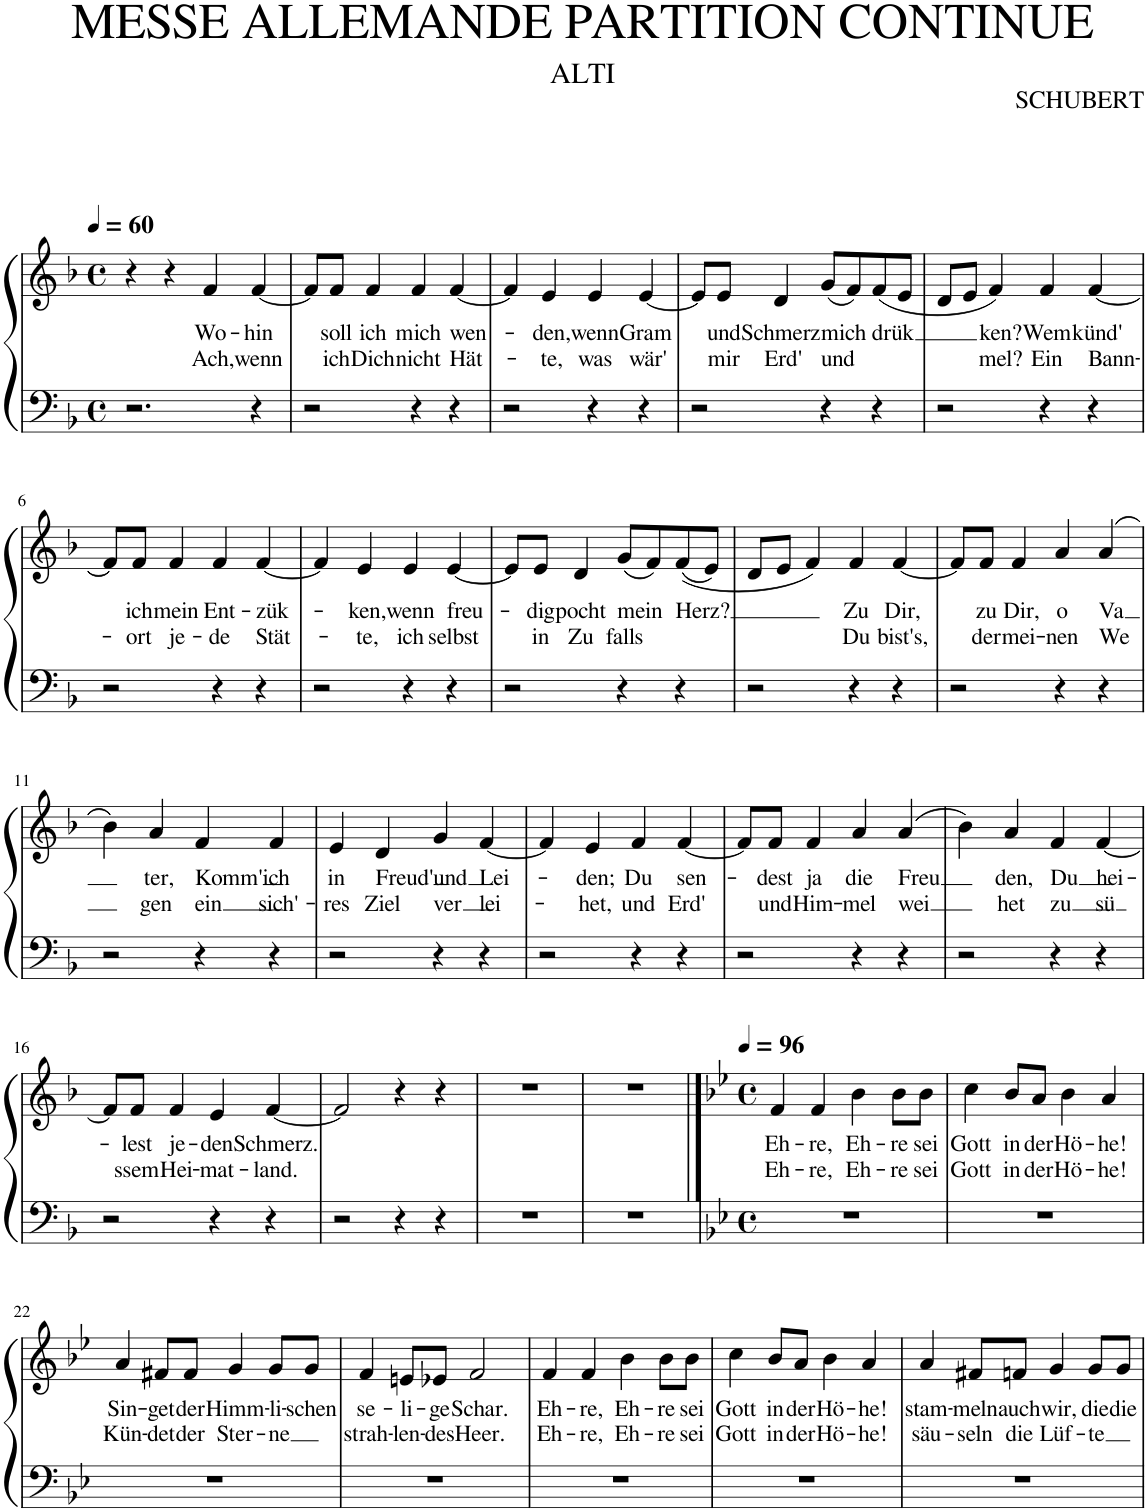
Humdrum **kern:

**kern	**kern	**text	**text
*part1	*part1	*part1	*part1
*staff2	*staff1	*staff1	*staff1
*I"Piano	*	*	*
*I'Pno.	*	*	*
*clefF4	*clefG2	*	*
*k[b-]	*k[b-]	*	*
*M4/4	*M4/4	*	*
*met(c)	*met(c)	*	*
*MM60	*MM60	*	*
=1	=1	=1	=1
2.r	4r	.	.
.	4r	.	.
!	!	!LO:LY:b	!LO:LY:b
.	4f/	Wo-	Ach,
!	!	!LO:LY:b	!LO:LY:b
4r	[4f/	-hin	wenn
=2	=2	=2	=2
2r	8f/L]	.	.
!	!	!LO:LY:b	!LO:LY:b
.	8f/J	soll	ich
!	!	!LO:LY:b	!LO:LY:b
.	4f/	ich	Dich
!	!	!LO:LY:b	!LO:LY:b
4r	4f/	mich	nicht
!	!	!LO:LY:b	!LO:LY:b
4r	[4f/	wen-	Hät-
=3	=3	=3	=3
2r	4f/]	.	.
!	!	!LO:LY:b	!LO:LY:b
.	4e/	-den,	-te,
!	!	!LO:LY:b	!LO:LY:b
4r	4e/	wenn	was
!	!	!LO:LY:b	!LO:LY:b
4r	[4e/	Gram	wär'
=4	=4	=4	=4
2r	8e/L]	.	.
!	!	!LO:LY:b	!LO:LY:b
.	8e/J	und	mir
!	!	!LO:LY:b	!LO:LY:b
.	4d/	Schmerz	Erd'
!	!	!LO:LY:b	!LO:LY:b
4r	(8g/L	mich	und
.	8f/)	.	.
!	!	!LO:LY:b	!
4r	(8f/	drük	.
.	8e/J	.	.
=5	=5	=5	=5
2r	8d/L	.	.
.	8e/J	.	.
!	!	!LO:LY:b	!LO:LY:b
.	4f/)	ken?	-mel?
!	!	!LO:LY:b	!LO:LY:b
4r	4f/	Wem	Ein
!	!	!LO:LY:b	!LO:LY:b
4r	[4f/	künd'	Bann-
!!LO:LB:g=z
=6	=6	=6	=6
2r	8f/L]	.	.
!	!	!LO:LY:b	!LO:LY:b
.	8f/J	ich	-ort
!	!	!LO:LY:b	!LO:LY:b
.	4f/	mein	je-
!	!	!LO:LY:b	!LO:LY:b
4r	4f/	Ent-	-de
!	!	!LO:LY:b	!LO:LY:b
4r	[4f/	-zük-	Stät-
=7	=7	=7	=7
2r	4f/]	.	.
!	!	!LO:LY:b	!LO:LY:b
.	4e/	-ken,	-te,
!	!	!LO:LY:b	!LO:LY:b
4r	4e/	wenn	ich
!	!	!LO:LY:b	!LO:LY:b
4r	[4e/	freu-	selbst
=8	=8	=8	=8
2r	8e/L]	.	.
!	!	!LO:LY:b	!LO:LY:b
.	8e/J	-dig	in
!	!	!LO:LY:b	!LO:LY:b
.	4d/	pocht	Zu
!	!	!LO:LY:b	!LO:LY:b
4r	(8g/L	mein	falls
.	8f/)	.	.
!	!	!LO:LY:b	!
4r	((8f/	Herz?	.
.	8e/J)	.	.
=9	=9	=9	=9
2r	8d/L	.	.
.	8e/J	.	.
.	4f/)	.	.
!	!	!LO:LY:b	!LO:LY:b
4r	4f/	Zu	Du
!	!	!LO:LY:b	!LO:LY:b
4r	[4f/	Dir,	bist's,
=10	=10	=10	=10
2r	8f/L]	.	.
!	!	!LO:LY:b	!LO:LY:b
.	8f/J	zu	der
!	!	!LO:LY:b	!LO:LY:b
.	4f/	Dir,	mei-
!	!	!LO:LY:b	!LO:LY:b
4r	4a/	o	-nen
!	!	!LO:LY:b	!LO:LY:b
4r	(4a/	Va	We
!!LO:LB:g=z
=11	=11	=11	=11
2r	4b-\)	.	.
!	!	!LO:LY:b	!LO:LY:b
.	4a/	ter,	gen
!	!	!LO:LY:b	!LO:LY:b
4r	4f/	Komm'	ein
!	!	!LO:LY:b	!LO:LY:b
4r	4f/	ich	sich'-
=12	=12	=12	=12
!	!	!LO:LY:b	!LO:LY:b
2r	4e/	in	-res
!	!	!LO:LY:b	!LO:LY:b
.	4d/	Freud'	Ziel
!	!	!LO:LY:b	!LO:LY:b
4r	4g/	und	ver
!	!	!LO:LY:b	!LO:LY:b
4r	[4f/	Lei-	lei-
=13	=13	=13	=13
2r	4f/]	.	.
!	!	!LO:LY:b	!LO:LY:b
.	4e/	-den;	-het,
!	!	!LO:LY:b	!LO:LY:b
4r	4f/	Du	und
!	!	!LO:LY:b	!LO:LY:b
4r	[4f/	sen-	Erd'
=14	=14	=14	=14
2r	8f/L]	.	.
!	!	!LO:LY:b	!LO:LY:b
.	8f/J	-dest	und
!	!	!LO:LY:b	!LO:LY:b
.	4f/	ja	Him-
!	!	!LO:LY:b	!LO:LY:b
4r	4a/	die	-mel
!	!	!LO:LY:b	!LO:LY:b
4r	(4a/	Freu	wei
=15	=15	=15	=15
2r	4b-\)	.	.
!	!	!LO:LY:b	!LO:LY:b
.	4a/	den,	het
!	!	!LO:LY:b	!LO:LY:b
4r	4f/	Du	zu
!	!	!LO:LY:b	!LO:LY:b
4r	[4f/	hei-	sü
!!LO:LB:g=z
=16	=16	=16	=16
2r	8f/L]	.	.
!	!	!LO:LY:b	!LO:LY:b
.	8f/J	-lest	ssem
!	!	!LO:LY:b	!LO:LY:b
.	4f/	je-	Hei-
!	!	!LO:LY:b	!LO:LY:b
4r	4e/	-den	-mat-
!	!	!LO:LY:b	!LO:LY:b
4r	[4f/	Schmerz.	-land.
=17	=17	=17	=17
2r	2f/]	.	.
4r	4r	.	.
4r	4r	.	.
=18	=18	=18	=18
1r	1r	.	.
=19	=19	=19	=19
1r	1r	.	.
==20	==20	==20	==20
*k[b-e-]	*k[b-e-]	*	*
*M4/4	*M4/4	*	*
*met(c)	*met(c)	*	*
*	*MM96	*	*
!	!	!LO:LY:b	!LO:LY:b
1r	4f/	Eh-	Eh-
!	!	!LO:LY:b	!LO:LY:b
.	4f/	-re,	-re,
!	!	!LO:LY:b	!LO:LY:b
.	4b-\	Eh-	Eh-
!	!	!LO:LY:b	!LO:LY:b
.	8b-\L	-re	-re
!	!	!LO:LY:b	!LO:LY:b
.	8b-\J	sei	sei
=21	=21	=21	=21
!	!	!LO:LY:b	!LO:LY:b
1r	4cc\	Gott	Gott
!	!	!LO:LY:b	!LO:LY:b
.	8b-/L	in	in
!	!	!LO:LY:b	!LO:LY:b
.	8a/J	der	der
!	!	!LO:LY:b	!LO:LY:b
.	4b-\	Hö-	Hö-
!	!	!LO:LY:b	!LO:LY:b
.	4a/	-he!	-he!
!!LO:LB:g=z
=22	=22	=22	=22
!	!	!LO:LY:b	!LO:LY:b
1r	4a/	Sin-	Kün-
!	!	!LO:LY:b	!LO:LY:b
.	8f#X/L	-get	-det
!	!	!LO:LY:b	!LO:LY:b
.	8f#/J	der	der
!	!	!LO:LY:b	!LO:LY:b
.	4g/	Himm-	Ster-
!	!	!LO:LY:b	!LO:LY:b
.	8g/L	-li-	-ne
!	!	!LO:LY:b	!
.	8g/J	-schen	.
=23	=23	=23	=23
!	!	!LO:LY:b	!LO:LY:b
1r	4f/	se-	strah-
!	!	!LO:LY:b	!LO:LY:b
.	8en/L	-li-	-len-
!	!	!LO:LY:b	!LO:LY:b
.	8e-X/J	-ge	-des
!	!	!LO:LY:b	!LO:LY:b
.	2f/	Schar.	Heer.
=24	=24	=24	=24
!	!	!LO:LY:b	!LO:LY:b
1r	4f/	Eh-	Eh-
!	!	!LO:LY:b	!LO:LY:b
.	4f/	-re,	-re,
!	!	!LO:LY:b	!LO:LY:b
.	4b-\	Eh-	Eh-
!	!	!LO:LY:b	!LO:LY:b
.	8b-\L	-re	-re
!	!	!LO:LY:b	!LO:LY:b
.	8b-\J	sei	sei
=25	=25	=25	=25
!	!	!LO:LY:b	!LO:LY:b
1r	4cc\	Gott	Gott
!	!	!LO:LY:b	!LO:LY:b
.	8b-/L	in	in
!	!	!LO:LY:b	!LO:LY:b
.	8a/J	der	der
!	!	!LO:LY:b	!LO:LY:b
.	4b-\	Hö-	Hö-
!	!	!LO:LY:b	!LO:LY:b
.	4a/	-he!	-he!
=26	=26	=26	=26
!	!	!LO:LY:b	!LO:LY:b
1r	4a/	stam-	säu-
!	!	!LO:LY:b	!LO:LY:b
.	8f#X/L	-meln	-seln
!	!	!LO:LY:b	!LO:LY:b
.	8fn/J	auch	die
!	!	!LO:LY:b	!LO:LY:b
.	4g/	wir,	Lüf-
!	!	!LO:LY:b	!LO:LY:b
.	8g/L	die	-te
!	!	!LO:LY:b	!
.	8g/J	die	.
=	=	=	=
*-	*-	*-	*-
